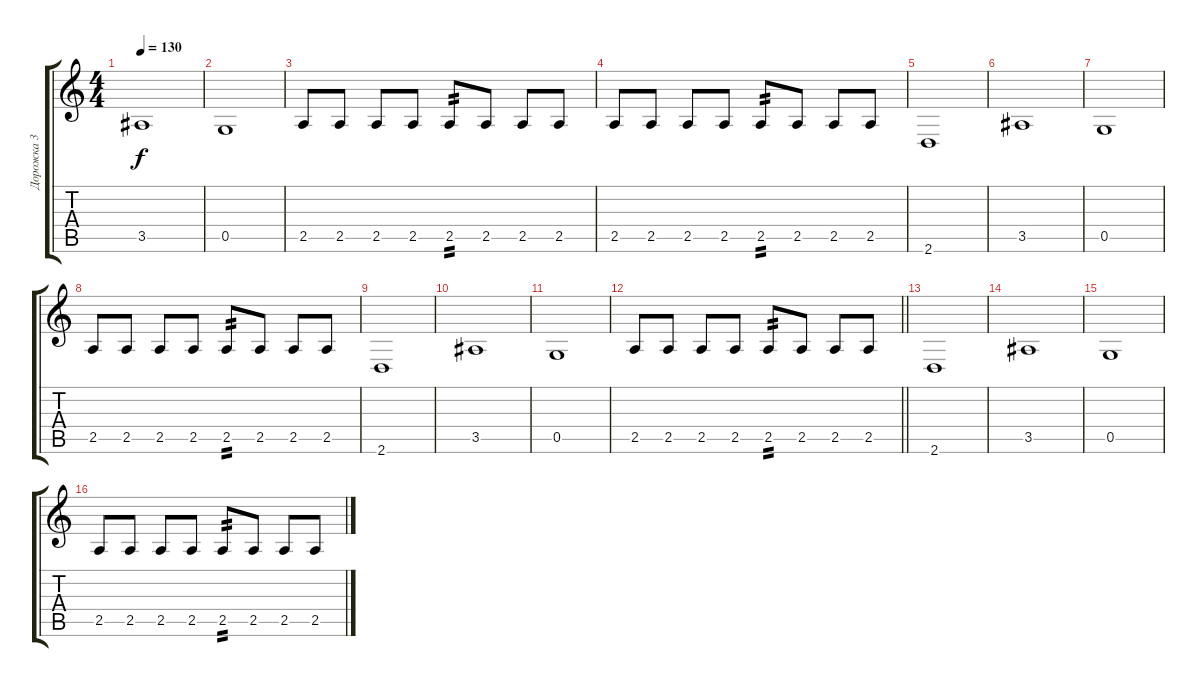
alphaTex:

\track ("Дорожка 3" "Дорожка 3") {instrument acousticguitarsteel}
\staff {score tabs}
\tuning (D4 A3 F3 C3 G2 C2) {hide}
\ts (4 4)
\tempo 130
\clef g2
\ks c
3.5.1{dy f} |
0.5.1 |
2.5.8{volume 4} 2.5.8{volume 13} 2.5.8 2.5.8 2.5.8{tp 2} 2.5.8 2.5.8 2.5.8 |
2.5.8{volume 4} 2.5.8{volume 13} 2.5.8 2.5.8 2.5.8{tp 2} 2.5.8 2.5.8 2.5.8 |
2.6.1 |
3.5.1 |
0.5.1 |
2.5.8{volume 4} 2.5.8{volume 13} 2.5.8 2.5.8 2.5.8{tp 2} 2.5.8 2.5.8 2.5.8 |
2.6.1 |
3.5.1 |
0.5.1 |
\barLineRight lightlight
2.5.8{volume 4} 2.5.8{volume 13} 2.5.8 2.5.8 2.5.8{tp 2} 2.5.8 2.5.8 2.5.8 |
2.6.1 |
3.5.1 |
0.5.1 |
2.5.8{volume 4} 2.5.8{volume 13} 2.5.8 2.5.8 2.5.8{tp 2} 2.5.8 2.5.8 2.5.8
